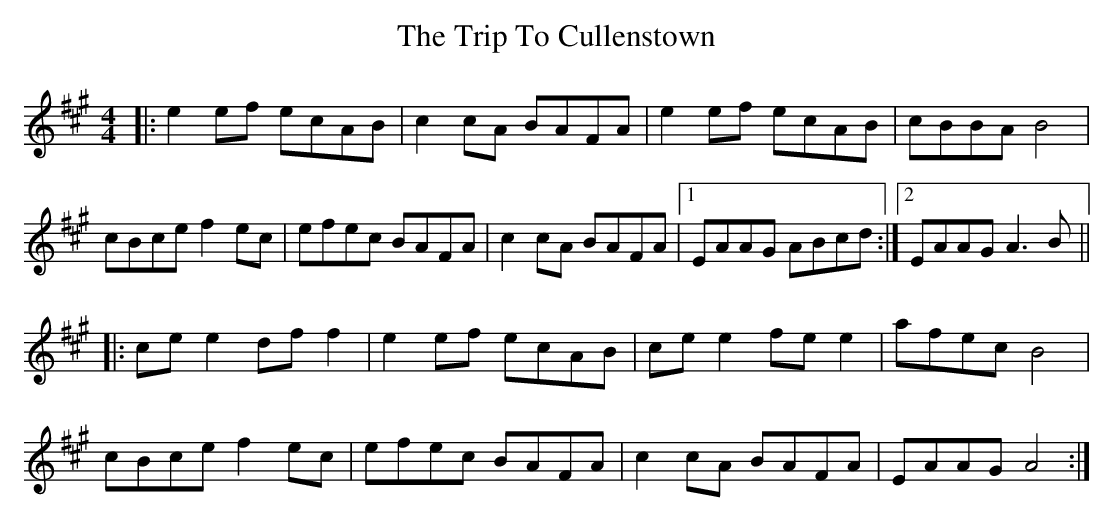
X:1
T: The Trip To Cullenstown
M: 4/4
L: 1/8
K: Amaj
|:e2 ef ecAB|c2 cA BAFA|e2 ef ecAB|cBBA B4|
cBce f2 ec|efec BAFA|c2 cA BAFA|1 EAAG ABcd:|2 EAAG A3 B||
|:ce e2 df f2|e2 ef ecAB|ce e2 fe e2|afec B4|
cBce f2 ec|efec BAFA|c2 cA BAFA|EAAG A4:|
